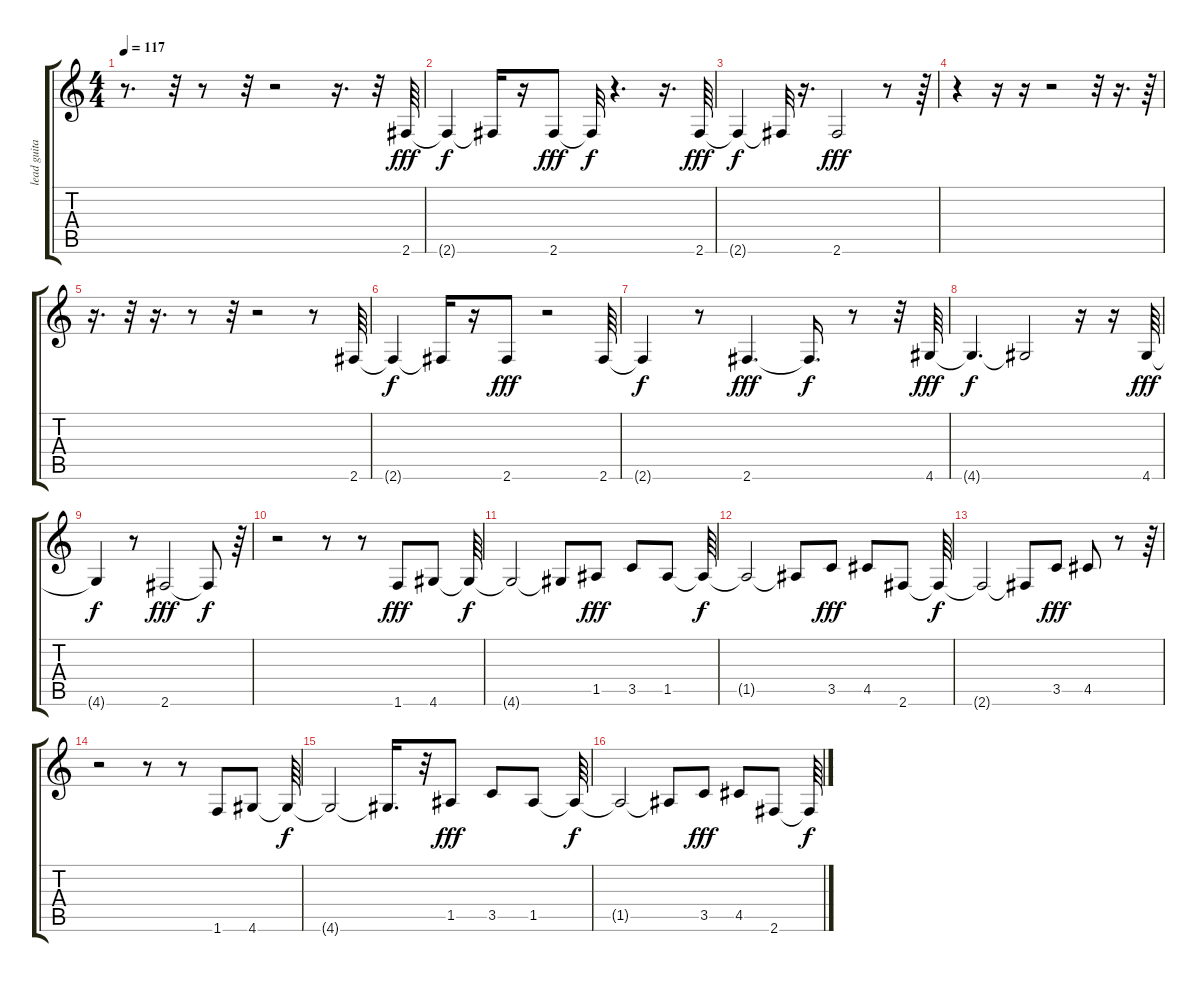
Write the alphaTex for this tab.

\track ("lead guitar" "lead guita") {instrument distortionguitar}
\staff {score tabs}
\tuning (E4 B3 G3 D3 A2 E2) {hide}
\ts (4 4)
\tempo 117
\clef g2
\ks c
r.8{d dy fff} r.32 r.8 r.32 r.2 r.16{d} r.32 2.6.64 |
2.6{t}.4{dy f} 2.6{t}.16 r.16 2.6.8{dy fff} 2.6{t}.32{dy f} r.4{d} r.16{d} 2.6.64{dy fff} |
2.6{t}.4{dy f} 2.6{t}.32 r.16{d} 2.6.2{dy fff} r.8 r.64 |
r.4 r.16 r.16 r.2 r.32 r.16{d} r.64 |
r.16{d} r.32 r.16{d} r.8 r.32 r.2 r.8 2.6.64 |
2.6{t}.4{dy f} 2.6{t}.16 r.16 2.6.8{dy fff} r.2 2.6.64 |
2.6{t}.4{dy f} r.8 2.6.4{d dy fff} 2.6{t}.16{d dy f} r.8 r.32 4.6.64{dy fff} |
4.6{t}.4{d dy f} 4.6{t}.2 r.16 r.16 4.6.64{dy fff} |
4.6{t}.4{dy f} r.8 2.6.2{dy fff} 2.6{t}.8{dy f} r.64 |
r.2 r.8 r.8 1.6.8{dy fff} 4.6.8 4.6{t}.64{dy f} |
4.6{t}.2 4.6{t}.8 1.5.8{dy fff} 3.5.8 1.5.8 1.5{t}.64{dy f} |
1.5{t}.2 1.5{t}.8 3.5.8{dy fff} 4.5.8 2.6.8 2.6{t}.64{dy f} |
2.6{t}.2 2.6{t}.8 3.5.8{dy fff} 4.5.8 r.8 r.64 |
r.2 r.8 r.8 1.6.8 4.6.8 4.6{t}.64{dy f} |
4.6{t}.2 4.6{t}.16{d} r.32 1.5.8{dy fff} 3.5.8 1.5.8 1.5{t}.64{dy f} |
1.5{t}.2 1.5{t}.8 3.5.8{dy fff} 4.5.8 2.6.8 2.6{t}.64{dy f}
